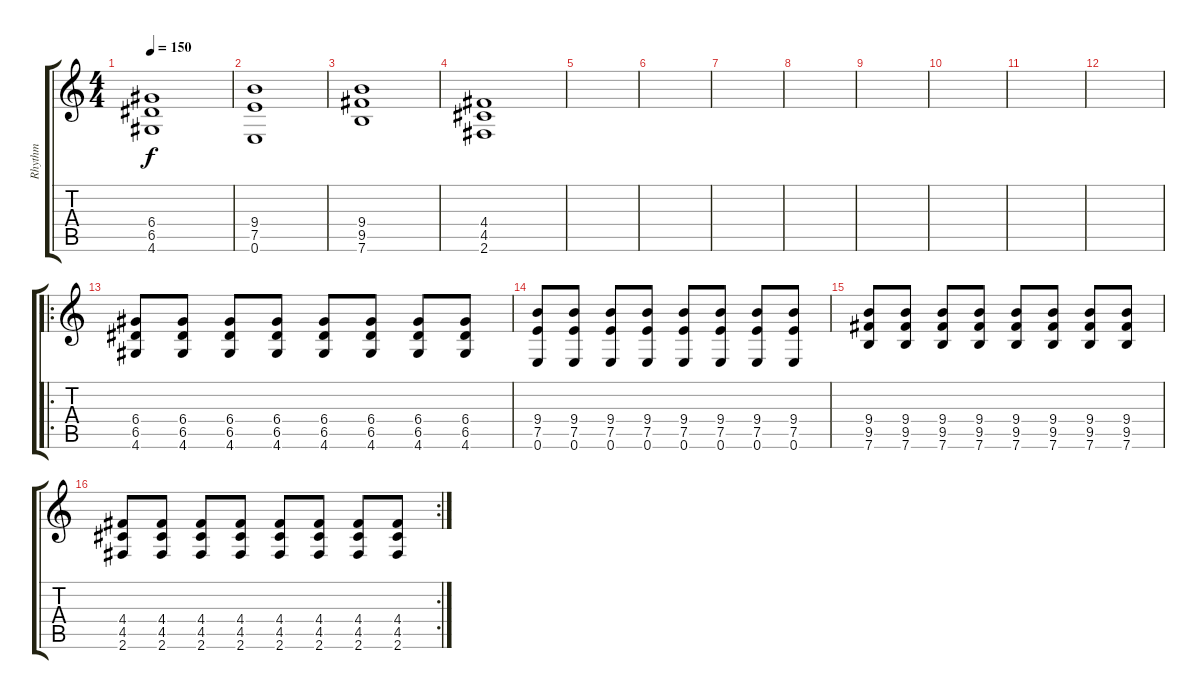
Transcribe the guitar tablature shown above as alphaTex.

\track ("Rhythm" "Rhythm") {instrument overdrivenguitar}
\staff {score tabs}
\tuning (E4 B3 G3 D3 A2 E2) {hide}
\ts (4 4)
\tempo 150
\clef g2
\ks c
(6.4 6.5 4.6).1{dy f} |
(9.4 7.5 0.6).1 |
(9.4 9.5 7.6).1 |
(4.4 4.5 2.6).1 |
|
|
|
|
|
|
|
|
\ro
(6.4 6.5 4.6).8 (6.4 6.5 4.6).8 (6.4 6.5 4.6).8 (6.4 6.5 4.6).8 (6.4 6.5 4.6).8 (6.4 6.5 4.6).8 (6.4 6.5 4.6).8 (6.4 6.5 4.6).8 |
(9.4 7.5 0.6).8 (9.4 7.5 0.6).8 (9.4 7.5 0.6).8 (9.4 7.5 0.6).8 (9.4 7.5 0.6).8 (9.4 7.5 0.6).8 (9.4 7.5 0.6).8 (9.4 7.5 0.6).8 |
(9.4 9.5 7.6).8 (9.4 9.5 7.6).8 (9.4 9.5 7.6).8 (9.4 9.5 7.6).8 (9.4 9.5 7.6).8 (9.4 9.5 7.6).8 (9.4 9.5 7.6).8 (9.4 9.5 7.6).8 |
\rc 2
(4.4 4.5 2.6).8 (4.4 4.5 2.6).8 (4.4 4.5 2.6).8 (4.4 4.5 2.6).8 (4.4 4.5 2.6).8 (4.4 4.5 2.6).8 (4.4 4.5 2.6).8 (4.4 4.5 2.6).8
